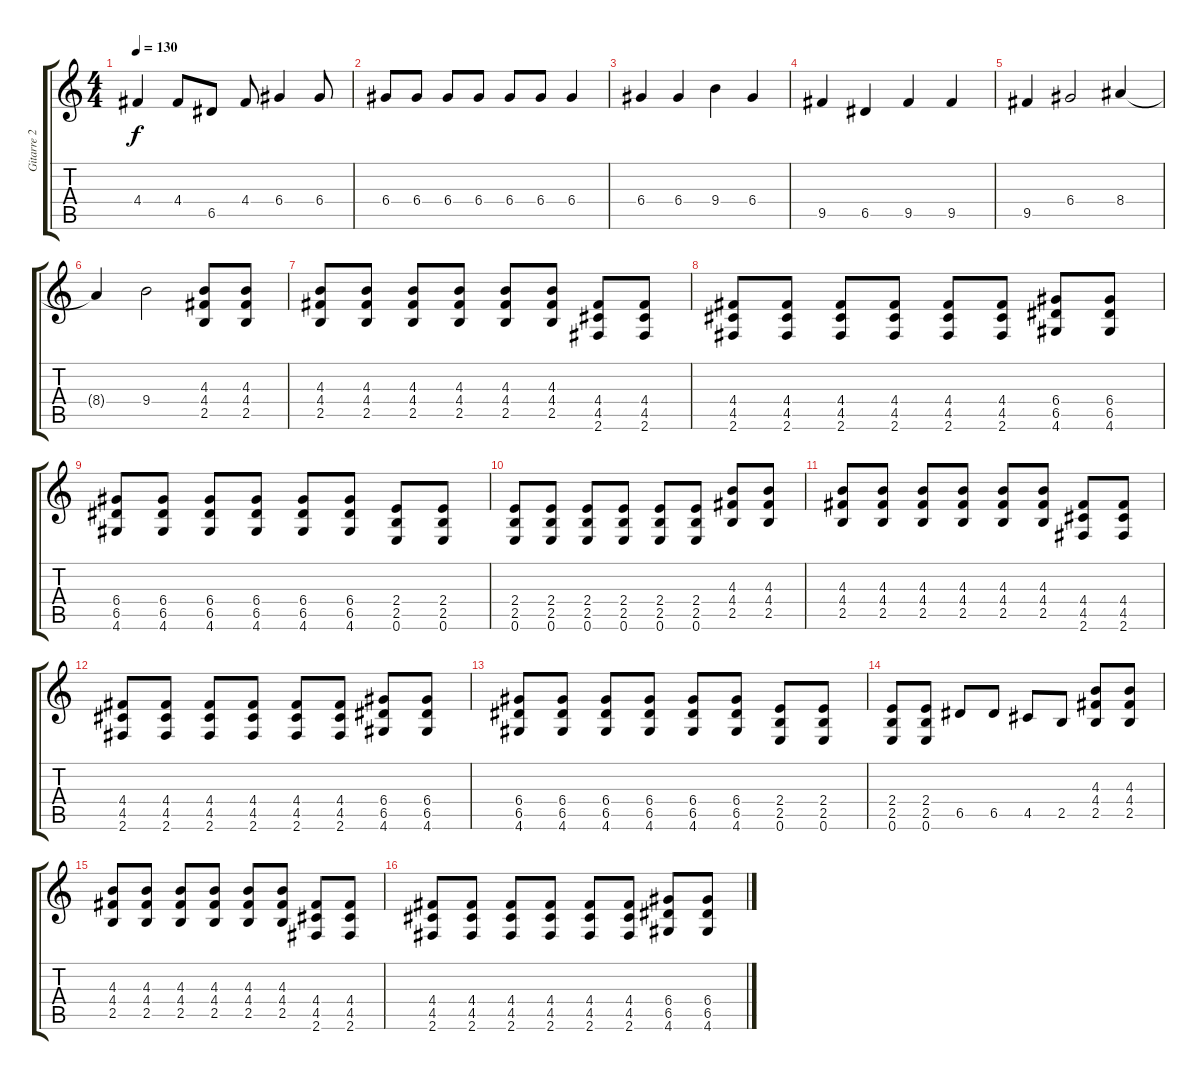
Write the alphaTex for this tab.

\track ("Gitarre 2" "Gitarre 2") {instrument distortionguitar}
\staff {score tabs}
\tuning (E4 B3 G3 D3 A2 E2) {hide}
\ts (4 4)
\tempo 130
\clef g2
\ks c
4.4.4{dy f} 4.4.8 6.5.8 4.4.8 6.4.4 6.4.8 |
6.4.8 6.4.8 6.4.8 6.4.8 6.4.8 6.4.8 6.4.4 |
6.4.4 6.4.4 9.4.4 6.4.4 |
9.5.4 6.5.4 9.5.4 9.5.4 |
9.5.4 6.4.2 8.4.4 |
8.4{t}.4 9.4.2 (4.3 4.4 2.5).8 (4.3 4.4 2.5).8 |
(4.3 4.4 2.5).8 (4.3 4.4 2.5).8 (4.3 4.4 2.5).8 (4.3 4.4 2.5).8 (4.3 4.4 2.5).8 (4.3 4.4 2.5).8 (4.4 4.5 2.6).8 (4.4 4.5 2.6).8 |
(4.4 4.5 2.6).8 (4.4 4.5 2.6).8 (4.4 4.5 2.6).8 (4.4 4.5 2.6).8 (4.4 4.5 2.6).8 (4.4 4.5 2.6).8 (6.4 6.5 4.6).8 (6.4 6.5 4.6).8 |
(6.4 6.5 4.6).8 (6.4 6.5 4.6).8 (6.4 6.5 4.6).8 (6.4 6.5 4.6).8 (6.4 6.5 4.6).8 (6.4 6.5 4.6).8 (2.4 2.5 0.6).8 (2.4 2.5 0.6).8 |
(2.4 2.5 0.6).8 (2.4 2.5 0.6).8 (2.4 2.5 0.6).8 (2.4 2.5 0.6).8 (2.4 2.5 0.6).8 (2.4 2.5 0.6).8 (4.3 4.4 2.5).8 (4.3 4.4 2.5).8 |
(4.3 4.4 2.5).8 (4.3 4.4 2.5).8 (4.3 4.4 2.5).8 (4.3 4.4 2.5).8 (4.3 4.4 2.5).8 (4.3 4.4 2.5).8 (4.4 4.5 2.6).8 (4.4 4.5 2.6).8 |
(4.4 4.5 2.6).8 (4.4 4.5 2.6).8 (4.4 4.5 2.6).8 (4.4 4.5 2.6).8 (4.4 4.5 2.6).8 (4.4 4.5 2.6).8 (6.4 6.5 4.6).8 (6.4 6.5 4.6).8 |
(6.4 6.5 4.6).8 (6.4 6.5 4.6).8 (6.4 6.5 4.6).8 (6.4 6.5 4.6).8 (6.4 6.5 4.6).8 (6.4 6.5 4.6).8 (2.4 2.5 0.6).8 (2.4 2.5 0.6).8 |
(2.4 2.5 0.6).8 (2.4 2.5 0.6).8 6.5.8 6.5.8 4.5.8 2.5.8 (4.3 4.4 2.5).8 (4.3 4.4 2.5).8 |
(4.3 4.4 2.5).8 (4.3 4.4 2.5).8 (4.3 4.4 2.5).8 (4.3 4.4 2.5).8 (4.3 4.4 2.5).8 (4.3 4.4 2.5).8 (4.4 4.5 2.6).8 (4.4 4.5 2.6).8 |
(4.4 4.5 2.6).8 (4.4 4.5 2.6).8 (4.4 4.5 2.6).8 (4.4 4.5 2.6).8 (4.4 4.5 2.6).8 (4.4 4.5 2.6).8 (6.4 6.5 4.6).8 (6.4 6.5 4.6).8
